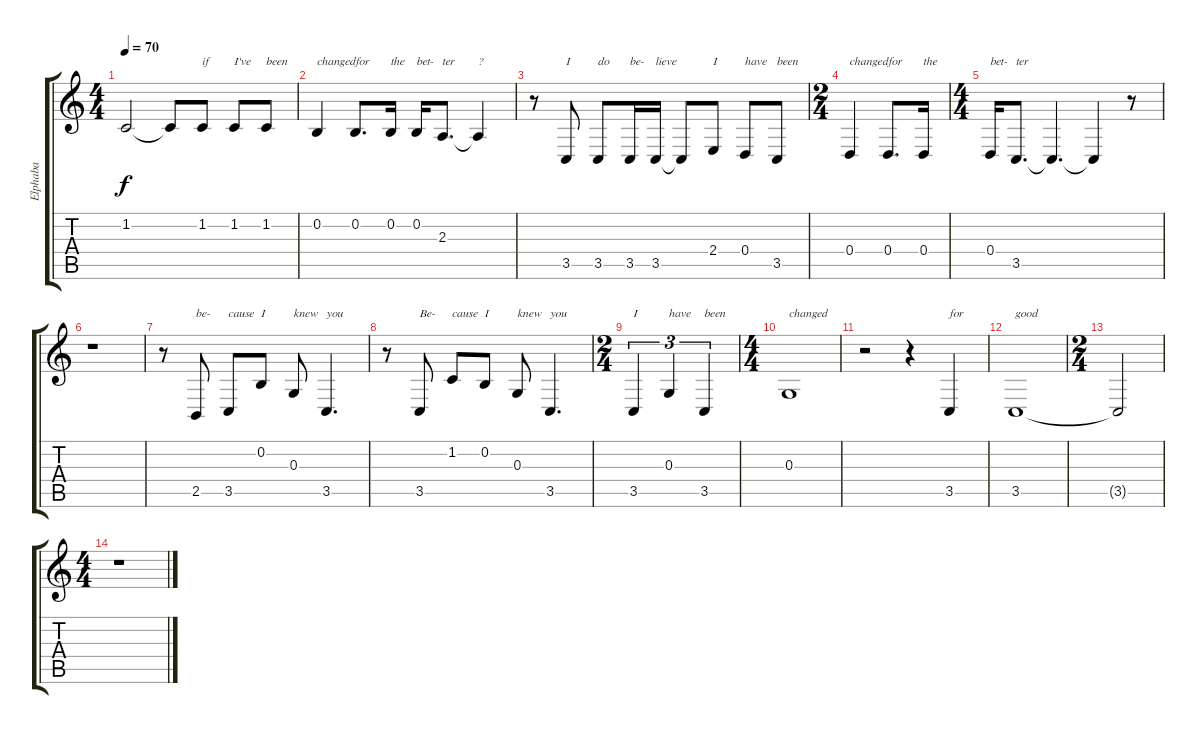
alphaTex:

\track ("Elphaba" "Elphaba") {instrument clarinet}
\staff {score tabs}
\tuning (E4 B3 G3 D3 A2 E2) {hide}
\ts (4 4)
\tempo 70
\clef g2
\ks c
1.2{t}.2{dy f} 1.2{t}.8 1.2.8{txt "if"} 1.2.8{txt "I've"} 1.2.8{txt "been"} |
0.2.4{txt "changed"} 0.2.8{d txt "for"} 0.2.16{txt "the"} 0.2.16{txt "bet-"} 2.3.8{d txt "ter"} 2.3{t}.4{txt "?"} |
r.8 3.5.8{txt "I"} 3.5.8{txt "do"} 3.5.16{txt "be-"} 3.5.16{txt "lieve"} 3.5{t}.8 2.4.8{txt "I"} 0.4.8{txt "have"} 3.5.8{txt "been"} |
\ts (2 4)
0.4.4{txt "changed"} 0.4.8{d txt "for"} 0.4.16{txt "the"} |
\ts (4 4)
0.4.16{txt "bet-"} 3.5.8{d txt "ter"} 3.5{t}.4{d} 3.5{t}.4 r.8 |
r.1 |
r.8 2.5.8{txt "be-"} 3.5.8{txt "cause"} 0.2.8{txt "I"} 0.3.8{txt "knew"} 3.5.4{d txt "you"} |
r.8 3.5.8{txt "Be-"} 1.2.8{txt "cause"} 0.2.8{txt "I"} 0.3.8{txt "knew"} 3.5.4{d txt "you"} |
\ts (2 4)
3.5.4{tu (3 2) txt "I"} 0.3.4{tu (3 2) txt "have"} 3.5.4{tu (3 2) txt "been"} |
\ts (4 4)
0.3.1{txt "changed"} |
r.2 r.4 3.5.4{txt "for"} |
3.5.1{txt "good"} |
\ts (2 4)
3.5{t}.2 |
\ts (4 4)
r.1
